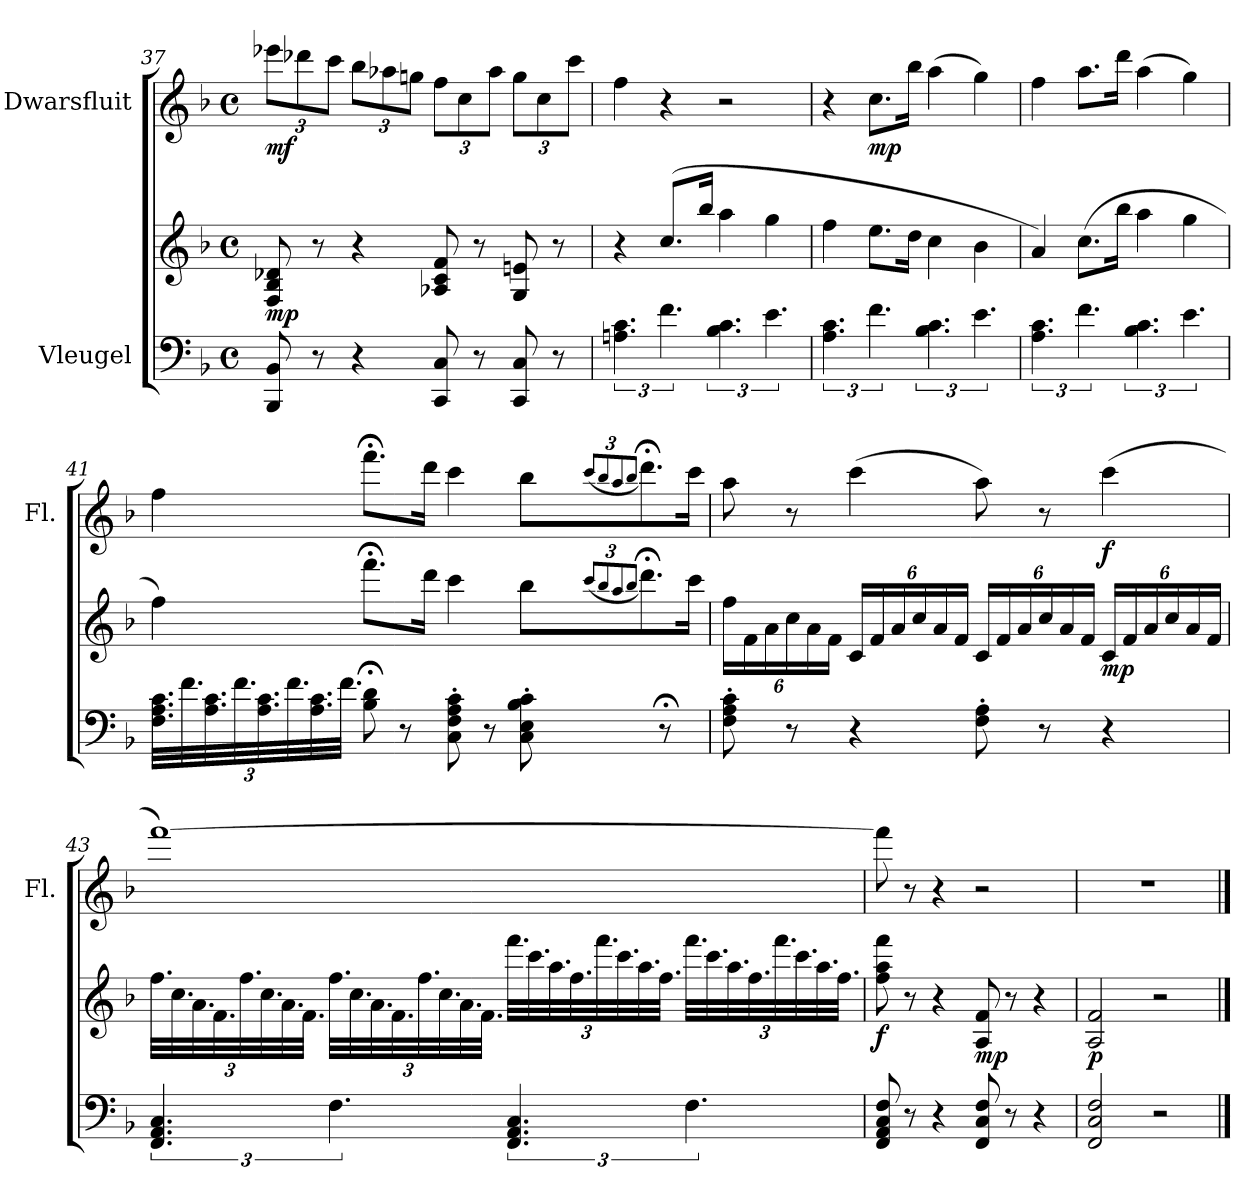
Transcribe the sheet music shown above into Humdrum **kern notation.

**kern	**kern	**dynam	**kern	**dynam
*part2	*part2	*part2	*part1	*part1
*staff3	*staff2	*staff2/3	*staff1	*staff1
*I"Vleugel	*	*	*I"Dwarsfluit	*
*	*	*	*I'Fl.	*
!!LO:PB:g=z
*clefF4	*clefG2	*	*clefG2	*
*k[b-]	*k[b-]	*	*k[b-]	*
*M4/4	*M4/4	*	*M4/4	*
*met(c)	*met(c)	*	*met(c)	*
*	*	*	*Xbrackettup	*
=37	=37	=37	=37	=37
!	!	!LO:DY:b	!	!LO:DY:b
8BBB-/ 8BB-/	8F/ 8B-/ 8d-X/	mp	12eee-X\L	mf
.	.	.	12ddd-X\	.
8r	8r	.	.	.
.	.	.	12ccc\J	.
4r	4r	.	12bb-\L	.
.	.	.	12aa-X\	.
.	.	.	12ggn\J	.
8CC/ 8C/	8A-X/ 8c/ 8f/	.	12ff\L	.
.	.	.	12cc\	.
8r	8r	.	.	.
.	.	.	12aa-\J	.
8CC/ 8C/	8G/ 8en/	.	12gg\L	.
.	.	.	12cc\	.
8r	8r	.	.	.
.	.	.	12ccc\J	.
=38	=38	=38	=38	=38
6.An\ 6.c\	4r	.	4ff\	.
6.f\	(8.cc/L	.	4r	.
.	16bb-/Jk	.	.	.
6.B-\ 6.c\	4aa\	.	2r	.
6.e\	4gg\	.	.	.
=39	=39	=39	=39	=39
6.A\ 6.c\	4ff\	.	4r	.
!	!	!	!	!LO:DY:b
6.f\	8.ee\L	.	8.cc\L	mp
.	16dd\Jk	.	16bb-\Jk	.
6.B-\ 6.c\	4cc\	.	(4aa\	.
6.e\	4b-\	.	4gg\)	.
=40	=40	=40	=40	=40
6.A\ 6.c\	4a/)	.	4ff\	.
6.f\	(8.cc\L	.	8.aa\L	.
.	16bb-\Jk	.	16ddd\Jk	.
6.B-\ 6.c\	4aa\	.	(4aa\	.
6.e\	4gg\	.	4gg\)	.
!!LO:LB:g=z
=41	=41	=41	=41	=41
*Xbrackettup	*	*	*	*
48.F\ 48.A\ 48.c\LLL	4ff\)	.	4ff\	.
48.f\	.	.	.	.
48.A\ 48.c\	.	.	.	.
48.f\	.	.	.	.
48.A\ 48.c\	.	.	.	.
48.f\	.	.	.	.
48.A\ 48.c\	.	.	.	.
48.f\JJJ	.	.	.	.
*	*	*	*MM15	*
8B-\;< 8d\;<	8.fff;<\L	.	8.fff;<\L	.
8r	.	.	.	.
*	*	*	*MM52	*
.	16ddd\Jk	.	16ddd\Jk	.
8C\' 8F\' 8A\' 8c\'	4ccc\	.	4ccc\	.
8r	.	.	.	.
*	*Xbrackettup	*	*	*
8C\' 8E\' 8B-\' 8c\'	12bb-\L	.	12bb-\L	.
*	*	*	*MM15	*
.	(8qccc/L	.	(8qccc/L	.
.	8qbb-/	.	8qbb-/	.
.	8qaa/	.	8qaa/	.
.	8qbb-/J	.	8qbb-/J	.
.	12.ddd;<\)	.	12.ddd;<\)	.
8r;<	.	.	.	.
*	*	*	*MM52	*
.	24ccc\Jk	.	24ccc\Jk	.
!!LO:LB:g=z
=42	=42	=42	=42	=42
8F\' 8A\' 8c\'	24ff\LL	.	8aa\	.
.	24f\	.	.	.
.	24a\	.	.	.
8r	24cc\	.	8r	.
.	24a\	.	.	.
.	24f\JJ	.	.	.
4r	24c/LL	.	(4ccc\	.
.	24f/	.	.	.
.	24a/	.	.	.
.	24cc/	.	.	.
.	24a/	.	.	.
.	24f/JJ	.	.	.
8F\' 8A\'	24c/LL	.	8aa\)	.
.	24f/	.	.	.
.	24a/	.	.	.
8r	24cc/	.	8r	.
.	24a/	.	.	.
.	24f/JJ	.	.	.
!	!	!LO:DY:b	!	!LO:DY:b
4r	24c/LL	mp	(4ccc\	f
.	24f/	.	.	.
.	24a/	.	.	.
.	24cc/	.	.	.
.	24a/	.	.	.
.	24f/JJ	.	.	.
!!LO:PB:g=z
=43	=43	=43	=43	=43
*brackettup	*	*	*	*
6.FF/ 6.AA/ 6.C/	48.ff\LLL	.	[1fff)	.
.	48.cc\	.	.	.
.	48.a\	.	.	.
.	48.f\	.	.	.
.	48.ff\	.	.	.
.	48.cc\	.	.	.
.	48.a\	.	.	.
.	48.f\JJJ	.	.	.
6.F\	48.ff\LLL	.	.	.
.	48.cc\	.	.	.
.	48.a\	.	.	.
.	48.f\	.	.	.
.	48.ff\	.	.	.
.	48.cc\	.	.	.
.	48.a\	.	.	.
.	48.f\JJJ	.	.	.
6.FF/ 6.AA/ 6.C/	48.fff\LLL	.	.	.
.	48.ccc\	.	.	.
.	48.aa\	.	.	.
.	48.ff\	.	.	.
.	48.fff\	.	.	.
.	48.ccc\	.	.	.
.	48.aa\	.	.	.
.	48.ff\JJJ	.	.	.
6.F\	48.fff\LLL	.	.	.
.	48.ccc\	.	.	.
.	48.aa\	.	.	.
.	48.ff\	.	.	.
.	48.fff\	.	.	.
.	48.ccc\	.	.	.
.	48.aa\	.	.	.
.	48.ff\JJJ	.	.	.
=44	=44	=44	=44	=44
!	!	!LO:DY:b	!	!
8FF/ 8AA/ 8C/ 8F/	8ff\ 8aa\ 8fff\	f	8fff\]	.
8r	8r	.	8r	.
4r	4r	.	4r	.
!	!	!LO:DY:b	!	!
8FF/ 8C/ 8F/	8A/ 8f/	mp	2r	.
8r	8r	.	.	.
4r	4r	.	.	.
=45	=45	=45	=45	=45
!	!	!LO:DY:b	!	!
2FF/ 2C/ 2F/	2A/ 2f/	p	1r	.
2r	2r	.	.	.
==	==	==	==	==
*-	*-	*-	*-	*-
